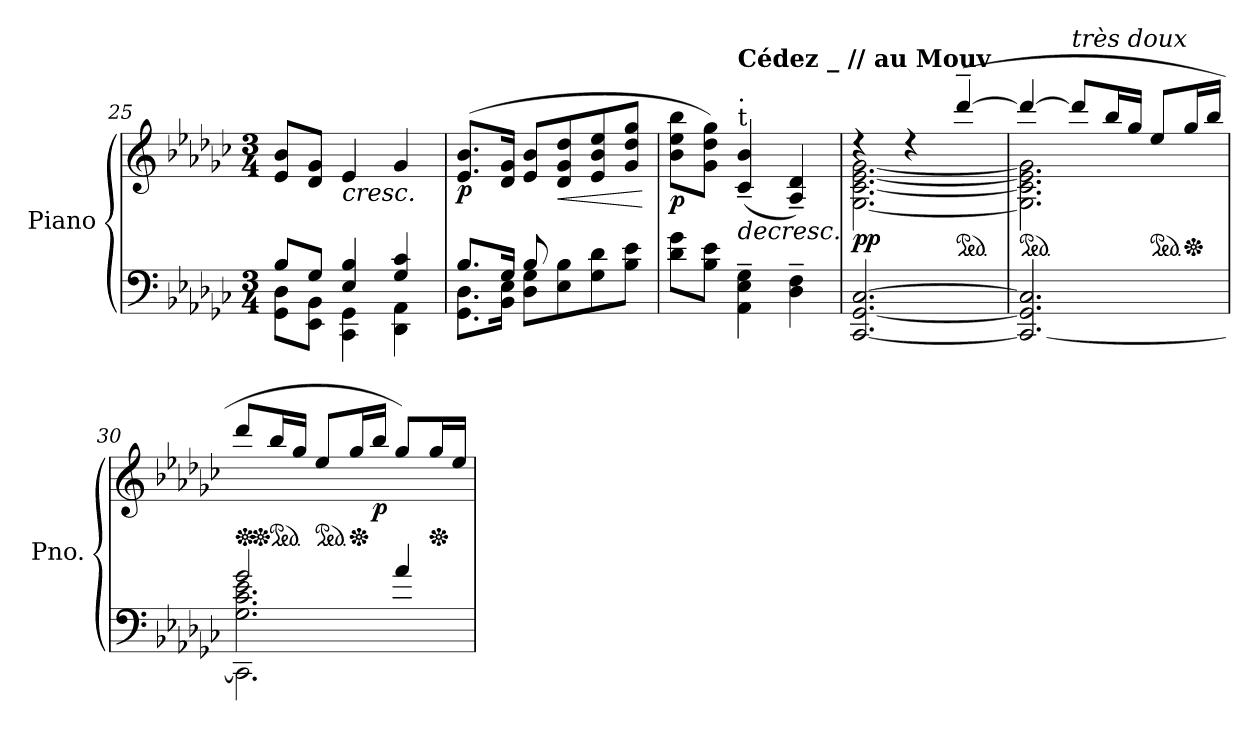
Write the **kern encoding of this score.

**kern	**kern	**dynam
*part1	*part1	*part1
*staff2	*staff1	*staff1/2
*I"Piano	*	*
*I'Pno.	*	*
*clefF4	*clefG2	*
*k[b-e-a-d-g-c-]	*k[b-e-a-d-g-c-]	*
*M3/4	*M3/4	*
=25	=25	=25
*^	*	*
8B-/L	8GG-\ 8D-\L	8e-/ 8b-/L	.
8G-/J	8EE-\ 8BB-\J	8d-/ 8g-/J	.
!	!	!	!LO:HP:b
4E-/ 4B-/	4CC-\ 4GG-\	4e-/	<
4G-/ 4c-/	4DD-\ 4AA-\	4g-/	.
=26	=26	=26	=26
!	!	!	!LO:DY:b
8.B-/L	8.GG-\ 8.D-\L	(>8.e-/ 8.b-/L	p
16G-/Jk	16BB-\ 16E-\Jk	16d-/ 16g-/Jk	.
8B-/	8D-\ 8G-\L	8e-/ 8b-/L	.
!	!	!	!LO:HP:b
8ryy	8E-\ 8B-\	8d-/ 8g-/ 8dd-/	<
4ryy	8G-\ 8d-\	8e-/ 8b-/ 8ee-/	.
.	8B-\ 8e-\J	8g-/ 8dd-/ 8gg-/J	.
*v	*v	*	*
.	.	[
!!LO:LB:g=z
=27	=27	=27
*	*MM48	*
!	!	!LO:DY:b
8d-\ 8g-\L	8b-\ 8ee-\ 8bb-\L	p
8B-\ 8e-\J	8g-\ 8dd-\ 8gg-\J)	.
*	*MM44	*
!	!LO:TX:a:B:t=Cédez   _   // au Mouv	!
!	!LO:TX:a:t=t	!
!	!LO:TX:a:t=.	!
!	!	!LO:HP:b
4AA-\~ 4E-\~ 4G-\~	(>4c-/~ 4b-/~	>
*	*MM40	*
4D-\~ 4F\~	4A-/~ 4d-/~)	.
.	.	[
=28	=28	=28
*	*MM52	*
*	*^	*
!	!	!	!LO:DY:b
[2.CC-/ [2.GG-/ [2.C-/	4rdd	[2.G-\ [2.c-\ [2.e-\ [2.g-\	pp
.	4rdd	.	.
*	*ped	*	*
.	(>[4ddd-~/	.	.
=29	=29	=29	=29
*	*ped	*	*
2.CC-/_ 2.GG-/] 2.C-/]	4ddd-/_	2.G-\] 2.c-\] 2.e-\] 2.g-\]	.
!	!LO:TX:a:i:t=très doux	!	!
.	8ddd-/L]	.	.
.	16bb-/L	.	.
.	16gg-/JJ	.	.
*	*ped	*	*
.	8ee-/L	.	.
*	*Xped	*	*
.	16gg-/L	.	.
.	16bb-/JJ	.	.
*	*v	*v	*
=30	=30	=30
*^	*	*
*	*^	*	*
*	*	*	*Xped	*
2g-/	2.CC-\]	2.G-\ 2.c-\ 2.e-\	8ddd-/L	.
*	*	*	*Xped	*
*	*	*	*ped	*
.	.	.	16bb-/L	.
.	.	.	16gg-/JJ	.
*	*	*	*ped	*
.	.	.	8ee-/L	.
*	*	*	*Xped	*
.	.	.	16gg-/L	.
!	!	!	!	!LO:DY:n=1:b
.	.	.	16bb-/JJ	] p
4a-/	.	.	8gg-/L)	.
*	*	*	*Xped	*
.	.	.	16gg-/L	.
.	.	.	16ee-/JJ	.
*v	*v	*v	*	*
=	=	=
*-	*-	*-
